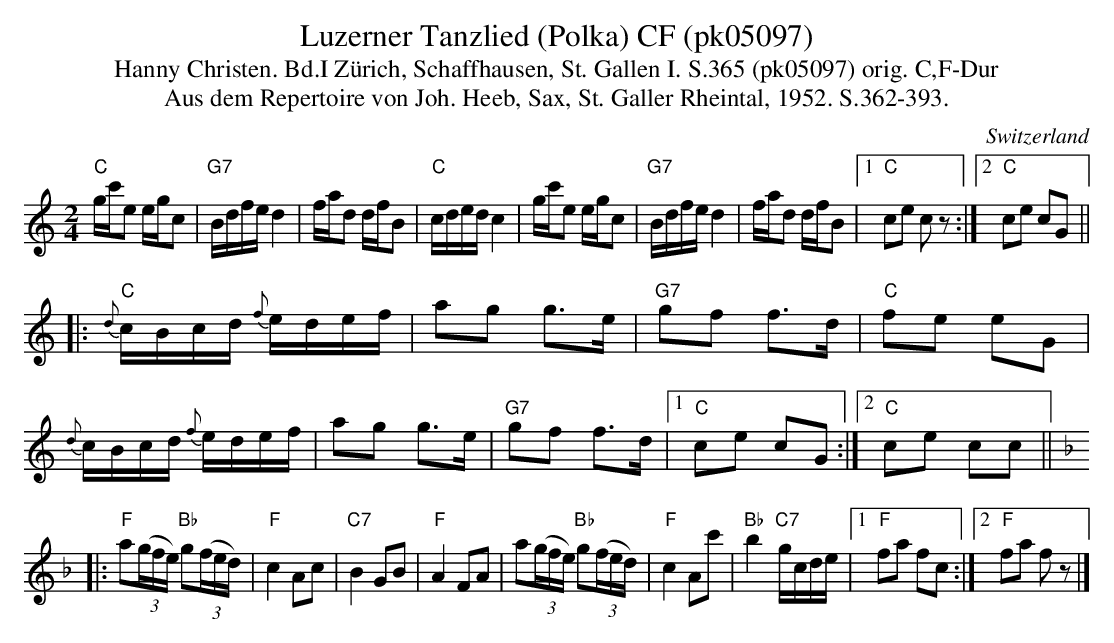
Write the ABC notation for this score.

X:1
T: Luzerner Tanzlied (Polka) CF (pk05097)
T:Hanny Christen. Bd.I Zürich, Schaffhausen, St. Gallen I. S.365 (pk05097) orig. C,F-Dur
T: Aus dem Repertoire von Joh. Heeb, Sax, St. Galler Rheintal, 1952. S.362-393.
M:2/4
L:1/16
O:Switzerland
K:C major
"C"gc'e2 egc2 | "G7"Bdfe d4 | fad2 dfB2 | "C"cded c4 | gc'e2 egc2 | "G7"Bdfe d4 | fad2 dfB2 |1 "C"c2e2 c2z2 :|2 "C"c2e2 c2G2 ||
 |: {d}"C"cBcd {f}edef | a2g2 g2>e2 | "G7"g2f2 f2>d2| "C"f2e2 e2G2 | {d}cBcd {f}edef | a2g2 g2>e2 | "G7"g2f2 f2>d2|1 "C"c2e2 c2G2 :|2 "C"c2e2 c2c2 || [K:F]
|: "F"a2((3gfe) "Bb"g2(3(fed) | "F"c4A2c2 | "C7"B4G2B2 | "F"A4F2A2 | a2((3gfe) "Bb"g2(3(fed) | "F"c4A2c'2 | "Bb"b4 "C7"gcde |1 "F"f2a2 f2c2 :|2 "F"f2a2 f2z2 |]
